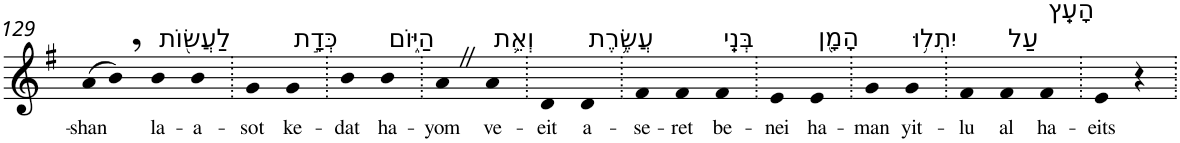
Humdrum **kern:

**kern	**text
*part1	*part1
*staff1	*staff1
*I"Piano	*
*I'Pno	*
!!LO:PB:g=z
*clefG2	*
*k[f#]	*
*G:	*
=129	=129
!	!LO:LY:b
(>8a	-shan
8b,)	.
!LO:TX:a:t=לַעֲשׂ֖וֹת	!
!	!LO:LY:b
4b	la-
!	!LO:LY:b
4b	-a-
=130.	=130.
!	!LO:LY:b
4g	-sot
!LO:TX:a:t=כְּדָ֣ת	!
!	!LO:LY:b
4g	ke-
=131.	=131.
!	!LO:LY:b
4b	-dat
!LO:TX:a:t=הַיּ֑וֹם	!
!	!LO:LY:b
4b	ha-
=132.	=132.
!	!LO:LY:b
4aZ	-yom
!LO:TX:a:t=וְאֵ֛ת	!
!	!LO:LY:b
4a	ve-
=133.	=133.
!	!LO:LY:b
4d	-eit
!LO:TX:a:t=עֲשֶׂ֥רֶת	!
!	!LO:LY:b
4d	a-
=134.	=134.
!	!LO:LY:b
4f#	-se-
!	!LO:LY:b
4f#	-ret
!LO:TX:a:t=בְּנֵֽי	!
!	!LO:LY:b
4f#	be-
=135.	=135.
!	!LO:LY:b
4e	-nei
!LO:TX:a:t=הָמָ֖ן	!
!	!LO:LY:b
4e	ha-
=136.	=136.
!	!LO:LY:b
4g	-man
!LO:TX:a:t=יִתְל֥וּ	!
!	!LO:LY:b
4g	yit-
=137.	=137.
!	!LO:LY:b
4f#	-lu
!LO:TX:a:t=עַל	!
!	!LO:LY:b
4f#	al
!LO:TX:a:t=הָעֵֽץ	!
!	!LO:LY:b
4f#	ha-
=138.	=138.
!	!LO:LY:b
4e	-eits
4r	.
=.	=.
*-	*-
